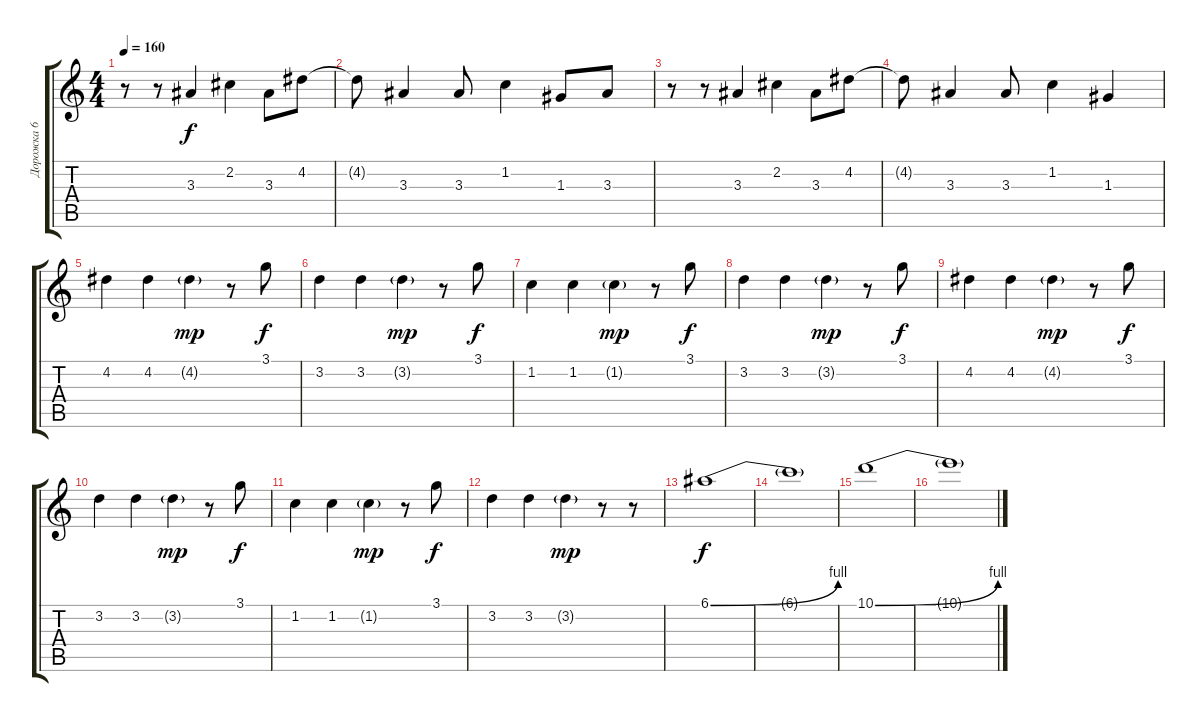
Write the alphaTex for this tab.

\track ("Дорожка 6" "Дорожка 6") {instrument overdrivenguitar}
\staff {score tabs}
\tuning (E4 B3 G3 D3 A2 E2) {hide}
\ts (4 4)
\tempo 160
\clef g2
\ks c
r.8{dy f} r.8 3.3.4 2.2.4 3.3.8 4.2.8 |
4.2{t}.8 3.3.4 3.3.8 1.2.4 1.3.8 3.3.8 |
r.8 r.8 3.3.4 2.2.4 3.3.8 4.2.8 |
4.2{t}.8 3.3.4 3.3.8 1.2.4 1.3.4 |
4.2.4 4.2.4 4.2{g}.4{dy mp} r.8 3.1.8{dy f} |
3.2.4 3.2.4 3.2{g}.4{dy mp} r.8 3.1.8{dy f} |
1.2.4 1.2.4 1.2{g}.4{dy mp} r.8 3.1.8{dy f} |
3.2.4 3.2.4 3.2{g}.4{dy mp} r.8 3.1.8{dy f} |
4.2.4 4.2.4 4.2{g}.4{dy mp} r.8 3.1.8{dy f} |
3.2.4 3.2.4 3.2{g}.4{dy mp} r.8 3.1.8{dy f} |
1.2.4 1.2.4 1.2{g}.4{dy mp} r.8 3.1.8{dy f} |
3.2.4 3.2.4 3.2{g}.4{dy mp} r.8 r.8 |
6.1{be (bend 0 0 60 4)}.1{dy f} |
6.1{t}.1 |
10.1{be (bend 0 0 60 4)}.1 |
10.1{t}.1
